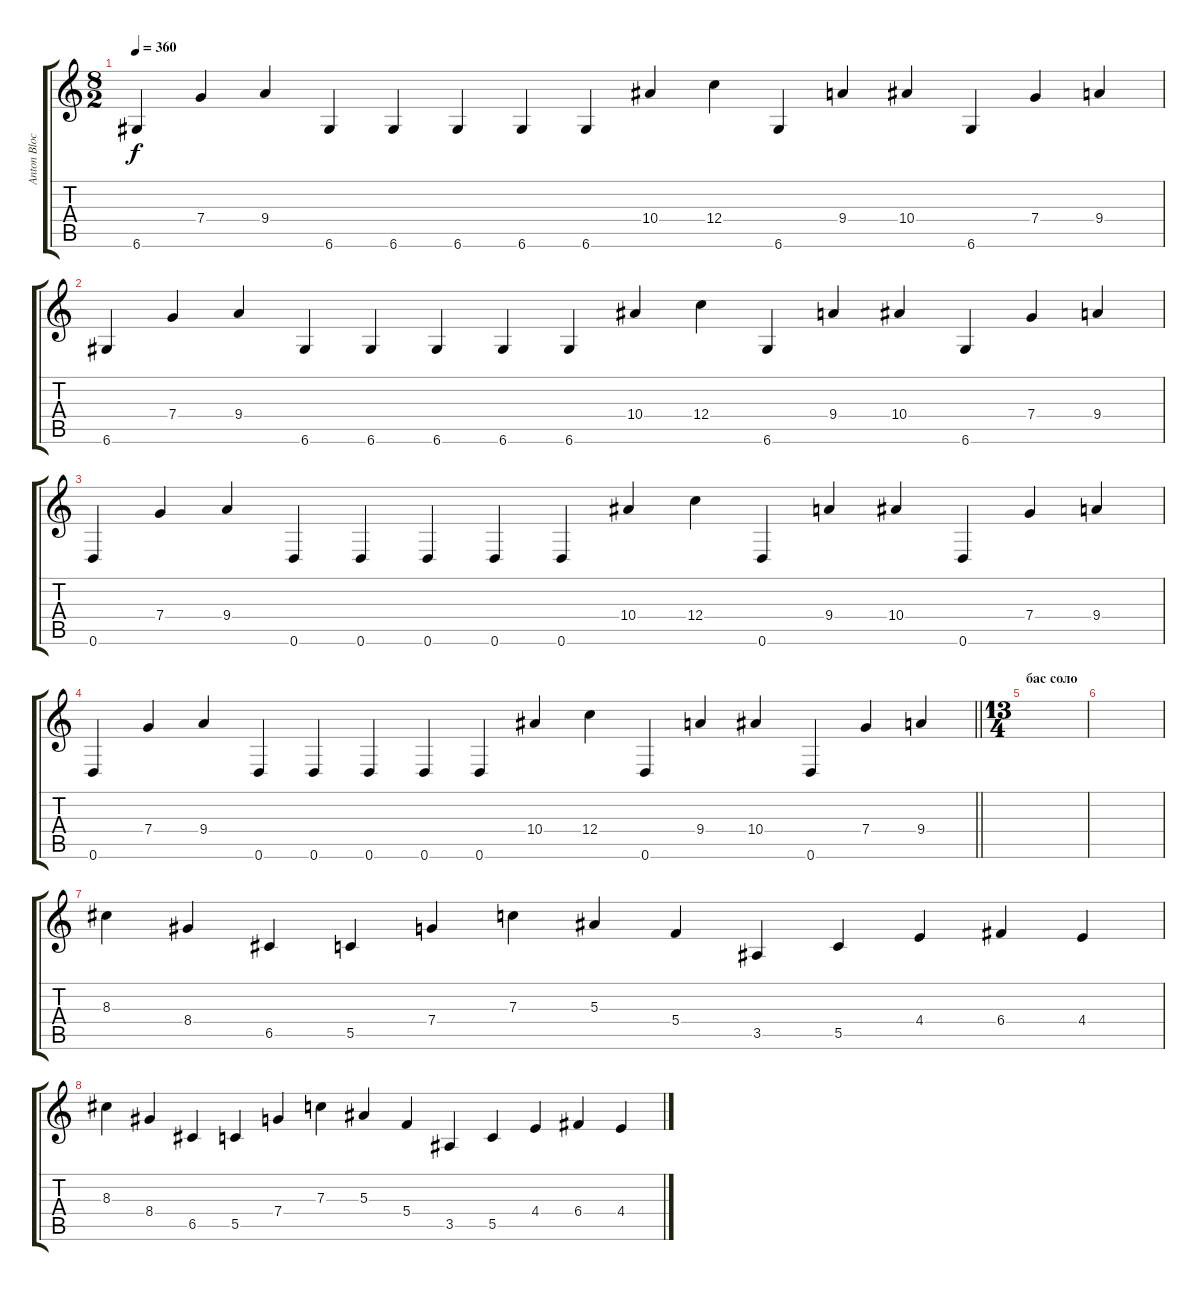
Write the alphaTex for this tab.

\track ("Anton Blochin" "Anton Bloc") {instrument overdrivenguitar}
\staff {score tabs}
\tuning (D4 A3 F3 C3 G2 D2) {hide}
\ts (8 2)
\tempo 360
\clef g2
\ks c
6.6.4{dy f} 7.4.4 9.4.4 6.6.4 6.6.4 6.6.4 6.6.4 6.6.4 10.4.4 12.4.4 6.6.4 9.4.4 10.4.4 6.6.4 7.4.4 9.4.4 |
6.6.4 7.4.4 9.4.4 6.6.4 6.6.4 6.6.4 6.6.4 6.6.4 10.4.4 12.4.4 6.6.4 9.4.4 10.4.4 6.6.4 7.4.4 9.4.4 |
0.6.4 7.4.4 9.4.4 0.6.4 0.6.4 0.6.4 0.6.4 0.6.4 10.4.4 12.4.4 0.6.4 9.4.4 10.4.4 0.6.4 7.4.4 9.4.4 |
\barLineRight lightlight
0.6.4 7.4.4 9.4.4 0.6.4 0.6.4 0.6.4 0.6.4 0.6.4 10.4.4 12.4.4 0.6.4 9.4.4 10.4.4 0.6.4 7.4.4 9.4.4 |
\ts (13 4)
\section ("" "бас соло")
|
|
8.3.4 8.4.4 6.5.4 5.5.4 7.4.4 7.3.4 5.3.4 5.4.4 3.5.4 5.5.4 4.4.4 6.4.4 4.4.4 |
8.3.4 8.4.4 6.5.4 5.5.4 7.4.4 7.3.4 5.3.4 5.4.4 3.5.4 5.5.4 4.4.4 6.4.4 4.4.4
